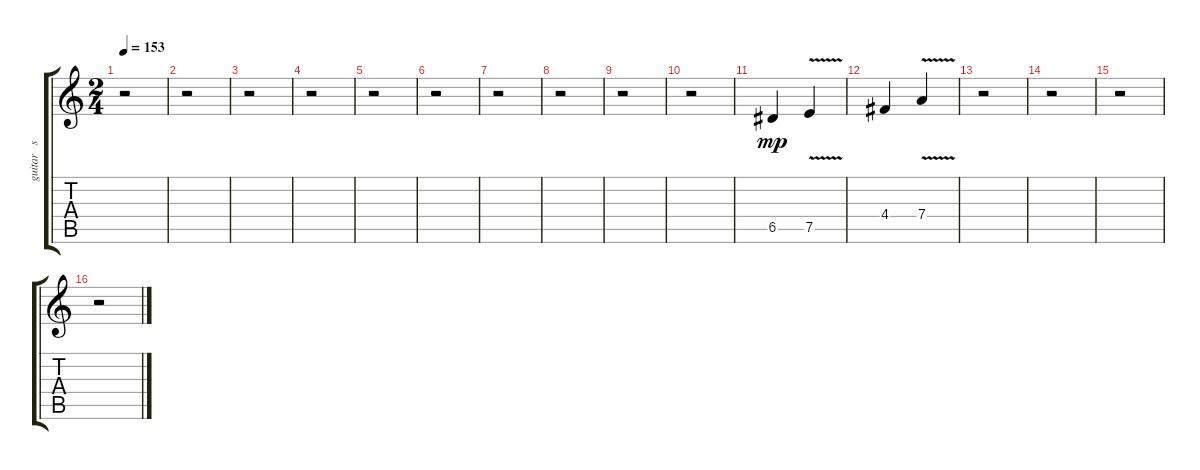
\track ("guitar   solo   right" "guitar   s") {instrument overdrivenguitar}
\staff {score tabs}
\tuning (E4 B3 G3 D3 A2 E2) {hide}
\ts (2 4)
\tempo 153
\clef g2
\ks c
r.2{dy f} |
r.2 |
r.2 |
r.2 |
r.2 |
r.2 |
r.2 |
r.2 |
r.2 |
r.2 |
6.5.4{dy mp} 7.5{v}.4 |
4.4.4 7.4{v}.4 |
r.2 |
r.2 |
r.2 |
r.2
